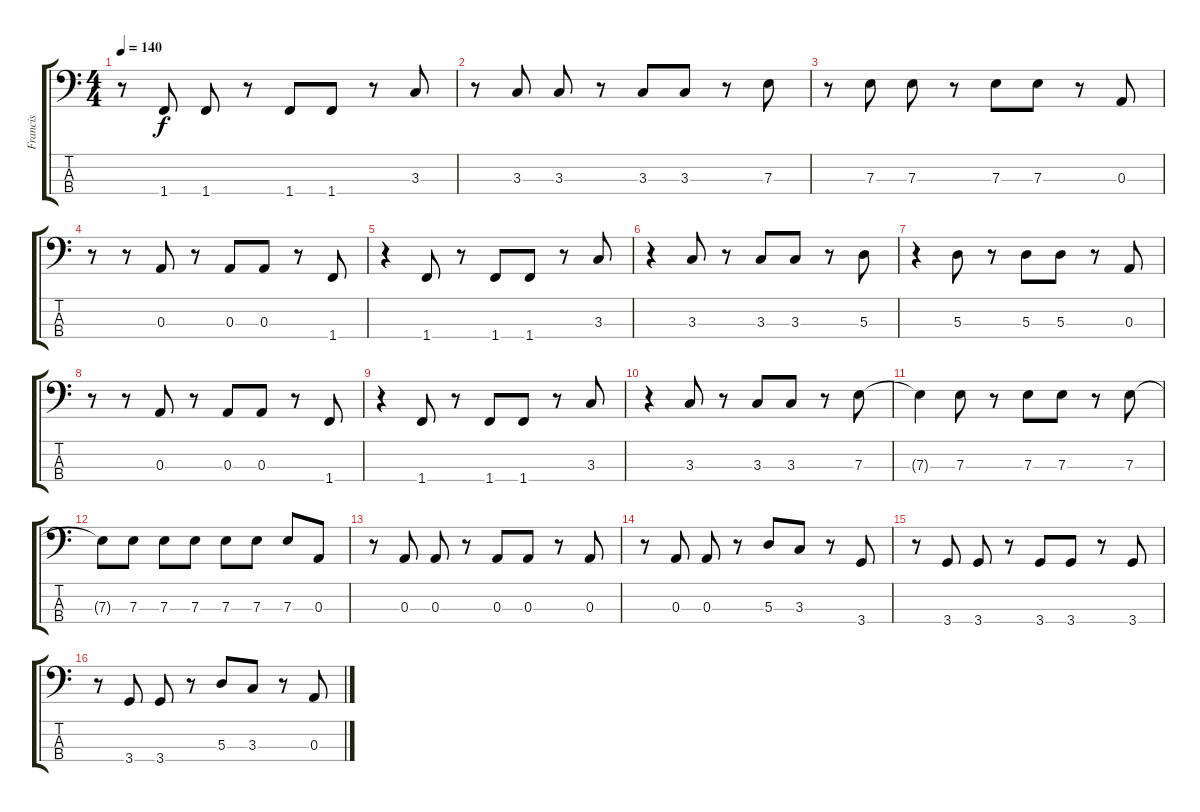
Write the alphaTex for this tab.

\track ("Francis" "Francis") {instrument electricbasspick}
\staff {score tabs}
\tuning (G2 D2 A1 E1) {hide}
\ts (4 4)
\tempo 140
\clef f4
\ks c
r.8{dy f} 1.4.8 1.4.8 r.8 1.4.8 1.4.8 r.8 3.3.8 |
r.8 3.3.8 3.3.8 r.8 3.3.8 3.3.8 r.8 7.3.8 |
r.8 7.3.8 7.3.8 r.8 7.3.8 7.3.8 r.8 0.3.8 |
r.8 r.8 0.3.8 r.8 0.3.8 0.3.8 r.8 1.4.8 |
r.4 1.4.8 r.8 1.4.8 1.4.8 r.8 3.3.8 |
r.4 3.3.8 r.8 3.3.8 3.3.8 r.8 5.3.8 |
r.4 5.3.8 r.8 5.3.8 5.3.8 r.8 0.3.8 |
r.8 r.8 0.3.8 r.8 0.3.8 0.3.8 r.8 1.4.8 |
r.4 1.4.8 r.8 1.4.8 1.4.8 r.8 3.3.8 |
r.4 3.3.8 r.8 3.3.8 3.3.8 r.8 7.3.8 |
7.3{t}.4 7.3.8 r.8 7.3.8 7.3.8 r.8 7.3.8 |
7.3{t}.8 7.3.8 7.3.8 7.3.8 7.3.8 7.3.8 7.3.8 0.3.8 |
r.8 0.3.8 0.3.8 r.8 0.3.8 0.3.8 r.8 0.3.8 |
r.8 0.3.8 0.3.8 r.8 5.3.8 3.3.8 r.8 3.4.8 |
r.8 3.4.8 3.4.8 r.8 3.4.8 3.4.8 r.8 3.4.8 |
r.8 3.4.8 3.4.8 r.8 5.3.8 3.3.8 r.8 0.3.8
